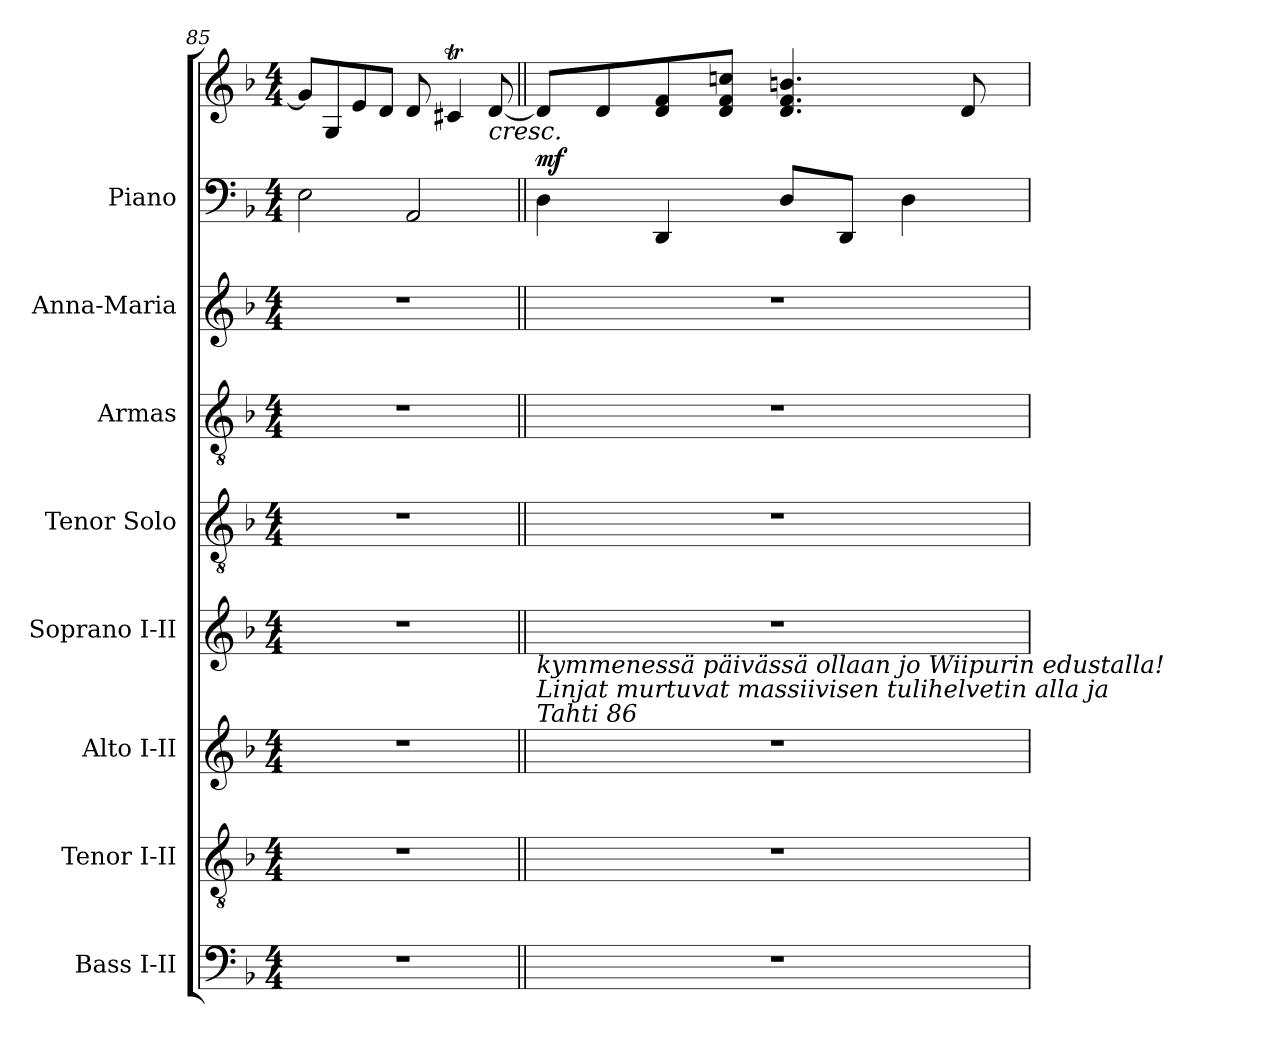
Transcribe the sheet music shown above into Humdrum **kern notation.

**kern	**kern	**kern	**kern	**kern	**kern	**kern	**kern	**kern	**dynam
*part8	*part7	*part6	*part5	*part4	*part3	*part2	*part1	*part1	*part1
*staff9	*staff8	*staff7	*staff6	*staff5	*staff4	*staff3	*staff2	*staff1	*staff1/2
*I"Bass I-II	*I"Tenor I-II	*I"Alto I-II	*I"Soprano I-II	*I"Tenor Solo	*I"Armas	*I"Anna-Maria	*I"Piano	*	*
*I'B.	*I'T.	*I'A.	*I'S.	*I'T. Solo	*I'Armas	*I'A-M	*I'Pno.	*	*
!!LO:LB:g=z
*clefF4	*clefGv2	*clefG2	*clefG2	*clefGv2	*clefGv2	*clefG2	*clefF4	*clefG2	*
*	*ITrd7c12	*	*	*ITrd7c12	*ITrd7c12	*	*	*	*
*k[b-]	*k[b-]	*k[b-]	*k[b-]	*k[b-]	*k[b-]	*k[b-]	*k[b-]	*k[b-]	*
*F:	*F:	*F:	*F:	*F:	*F:	*F:	*F:	*F:	*
*M4/4	*M4/4	*M4/4	*M4/4	*M4/4	*M4/4	*M4/4	*M4/4	*M4/4	*
=85	=85	=85	=85	=85	=85	=85	=85	=85	=85
1r	1r	1r	1r	1r	1r	1r	2Ei\	8gi/L]	.
.	.	.	.	.	.	.	.	8Gi/	.
.	.	.	.	.	.	.	.	8ei/	.
.	.	.	.	.	.	.	.	8di/J	.
.	.	.	.	.	.	.	2AAi/	8di/	[
.	.	.	.	.	.	.	.	4c#Xti/	.
!	!	!	!	!	!	!	!	!	!LO:HP:b
.	.	.	.	.	.	.	.	[<8di/	<
=86||	=86||	=86||	=86||	=86||	=86||	=86||	=86||	=86||	=86||
*	*	*	*	*	*	*	*	*MM88	*
!	!	!LO:TX:a:i:t=Tahti 86	!	!	!	!	!	!	!
!	!	!LO:TX:i:t=Linjat murtuvat massiivisen tulihelvetin alla ja	!	!	!	!	!	!	!
!	!	!LO:TX:i:t=kymmenessä päivässä ollaan jo Wiipurin edustalla!	!	!	!	!	!	!	!
1r	1r	1r	1r	1r	1r	1r	4Di\	8di/L]	mf
.	.	.	.	.	.	.	.	8di/	.
.	.	.	.	.	.	.	4DDi/	8di/ 8fi	.
.	.	.	.	.	.	.	.	8di/ 8fi 8ccniJ	.
.	.	.	.	.	.	.	8Di/L	4.di/ 4.fi 4.bni	.
.	.	.	.	.	.	.	8DDi/J	.	.
.	.	.	.	.	.	.	4Di\	.	.
.	.	.	.	.	.	.	.	8di/	.
=	=	=	=	=	=	=	=	=	=
*-	*-	*-	*-	*-	*-	*-	*-	*-	*-
